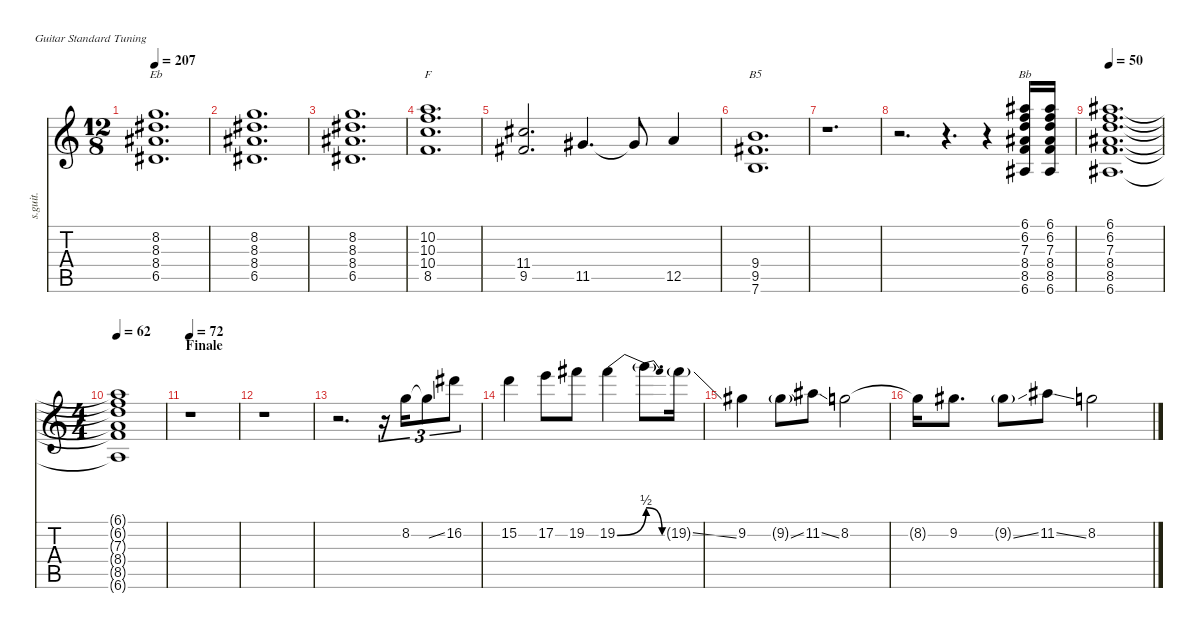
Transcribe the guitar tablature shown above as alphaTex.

\defaultSystemsLayout 4
\hideDynamics
\bracketExtendMode nobrackets
\track ("Brian May | Guitar II" "s.guit.") {instrument distortionguitar}
\staff {score tabs}
\tuning (E4 B3 G3 D3 A2 E2)
\chord ("Bb" 3 1 2 2 0 x) {showdiagram false}
\chord ("Eb" 3 1 2 2 0 x) {showdiagram false}
\chord ("F" 3 1 2 2 0 x) {showdiagram false}
\chord ("B5" 3 1 2 2 0 x) {showdiagram false}
\ts (12 8)
\tempo 207
\clef g2
\ks c
(8.2 8.3{acc #} 8.4{acc #} 6.5{acc #}).1{d ch "Eb" lyrics (0 "") lyrics (1 "") lyrics (2 "") lyrics (3 "") lyrics (4 "") dy f} |
(8.2 8.3{acc #} 8.4{acc #} 6.5{acc #}).1{d lyrics (0 "") lyrics (1 "") lyrics (2 "") lyrics (3 "") lyrics (4 "")} |
(8.2 8.3{acc #} 8.4{acc #} 6.5{acc #}).1{d lyrics (0 "") lyrics (1 "") lyrics (2 "") lyrics (3 "") lyrics (4 "")} |
(10.2 10.3 10.4 8.5).1{d ch "F" lyrics (0 "") lyrics (1 "") lyrics (2 "") lyrics (3 "") lyrics (4 "")} |
(11.4{acc #} 9.5{acc #}).2{d lyrics (0 "") lyrics (1 "") lyrics (2 "") lyrics (3 "") lyrics (4 "")} 11.5{acc #}.4{d lyrics (0 "") lyrics (1 "") lyrics (2 "") lyrics (3 "") lyrics (4 "")} 11.5{t acc #}.8{lyrics (0 "") lyrics (1 "") lyrics (2 "") lyrics (3 "") lyrics (4 "")} 12.5.4{lyrics (0 "") lyrics (1 "") lyrics (2 "") lyrics (3 "") lyrics (4 "")} |
(9.4 9.5{acc #} 7.6).1{d ch "B5" lyrics (0 "") lyrics (1 "") lyrics (2 "") lyrics (3 "") lyrics (4 "")} |
r.1{d} |
r.2{d} r.4{d} r.4 (6.1{acc #} 6.2 7.3 8.4{acc #} 8.5 6.6{acc #}).16{ch "Bb" lyrics (0 "") lyrics (1 "") lyrics (2 "") lyrics (3 "") lyrics (4 "")} (6.1{acc #} 6.2 7.3 8.4{acc #} 8.5 6.6{acc #}).16{lyrics (0 "") lyrics (1 "") lyrics (2 "") lyrics (3 "") lyrics (4 "")} |
\tempo 50
(6.1{acc #} 6.2 7.3 8.4{acc #} 8.5 6.6{acc #}).1{d lyrics (0 "") lyrics (1 "") lyrics (2 "") lyrics (3 "") lyrics (4 "")} |
\ts (4 4)
\beaming (8 2 2 2 2)
\tempo 62
(6.1{t acc #} 6.2{t} 7.3{t} 8.4{t acc #} 8.5{t} 6.6{t acc #}).1{lyrics (0 "") lyrics (1 "") lyrics (2 "") lyrics (3 "") lyrics (4 "")} |
\section ("" "Finale")
\tempo 72
r.1 |
r.1 |
r.2{d} r.16{tu (3 2)} 8.2.16{tu (3 2) lyrics (0 "") lyrics (1 "") lyrics (2 "") lyrics (3 "") lyrics (4 "")} 8.2{ss t}.8{tu (3 2) lyrics (0 "") lyrics (1 "") lyrics (2 "") lyrics (3 "") lyrics (4 "")} 16.2{acc #}.8{tu (3 2) lyrics (0 "") lyrics (1 "") lyrics (2 "") lyrics (3 "") lyrics (4 "")} |
15.2.4{lyrics (0 "") lyrics (1 "") lyrics (2 "") lyrics (3 "") lyrics (4 "")} 17.2.8{lyrics (0 "") lyrics (1 "") lyrics (2 "") lyrics (3 "") lyrics (4 "")} 19.2{acc #}.8{lyrics (0 "") lyrics (1 "") lyrics (2 "") lyrics (3 "") lyrics (4 "")} 19.2{be (bend 0 0 60 2) acc #}.4{lyrics (0 "") lyrics (1 "") lyrics (2 "") lyrics (3 "") lyrics (4 "")} 19.2{be (release 0 2 30 0) t}.8{d lyrics (0 "") lyrics (1 "") lyrics (2 "") lyrics (3 "") lyrics (4 "")} 19.2{ss g acc #}.16{lyrics (0 "") lyrics (1 "") lyrics (2 "") lyrics (3 "") lyrics (4 "")} |
9.2{acc #}.4{lyrics (0 "") lyrics (1 "") lyrics (2 "") lyrics (3 "") lyrics (4 "")} 9.2{ss g acc #}.8{lyrics (0 "") lyrics (1 "") lyrics (2 "") lyrics (3 "") lyrics (4 "")} 11.2{ss acc #}.8{lyrics (0 "") lyrics (1 "") lyrics (2 "") lyrics (3 "") lyrics (4 "")} 8.2.2{lyrics (0 "") lyrics (1 "") lyrics (2 "") lyrics (3 "") lyrics (4 "")} |
8.2{t}.16{lyrics (0 "") lyrics (1 "") lyrics (2 "") lyrics (3 "") lyrics (4 "")} 9.2{acc #}.8{d lyrics (0 "") lyrics (1 "") lyrics (2 "") lyrics (3 "") lyrics (4 "")} 9.2{ss g acc #}.8{lyrics (0 "") lyrics (1 "") lyrics (2 "") lyrics (3 "") lyrics (4 "")} 11.2{ss acc #}.8{lyrics (0 "") lyrics (1 "") lyrics (2 "") lyrics (3 "") lyrics (4 "")} 8.2.2{lyrics (0 "") lyrics (1 "") lyrics (2 "") lyrics (3 "") lyrics (4 "")}
